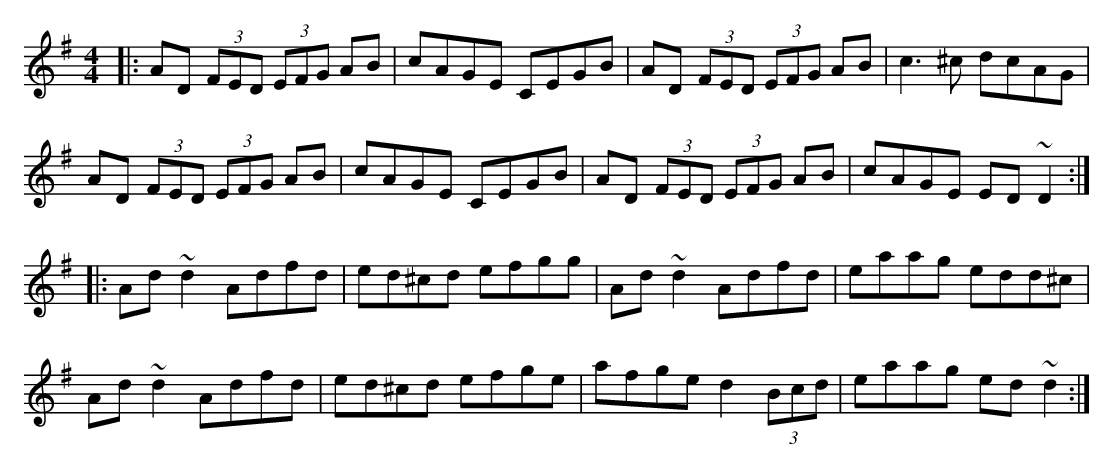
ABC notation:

X:1
M:4/4
K:Dmix
|:AD (3FED (3EFG AB|cAGE CEGB|AD (3 FED (3EFG AB|c3^c dcAG|
AD (3FED (3EFG AB|cAGE CEGB|AD (3FED (3EFG AB|cAGE ED~D2:|
|:Ad~d2 Adfd|ed^cd efgg|Ad~d2 Adfd|eaag edd^c|
Ad~d2 Adfd|ed^cd efge|afge d2 (3Bcd|eaag ed~d2:|
